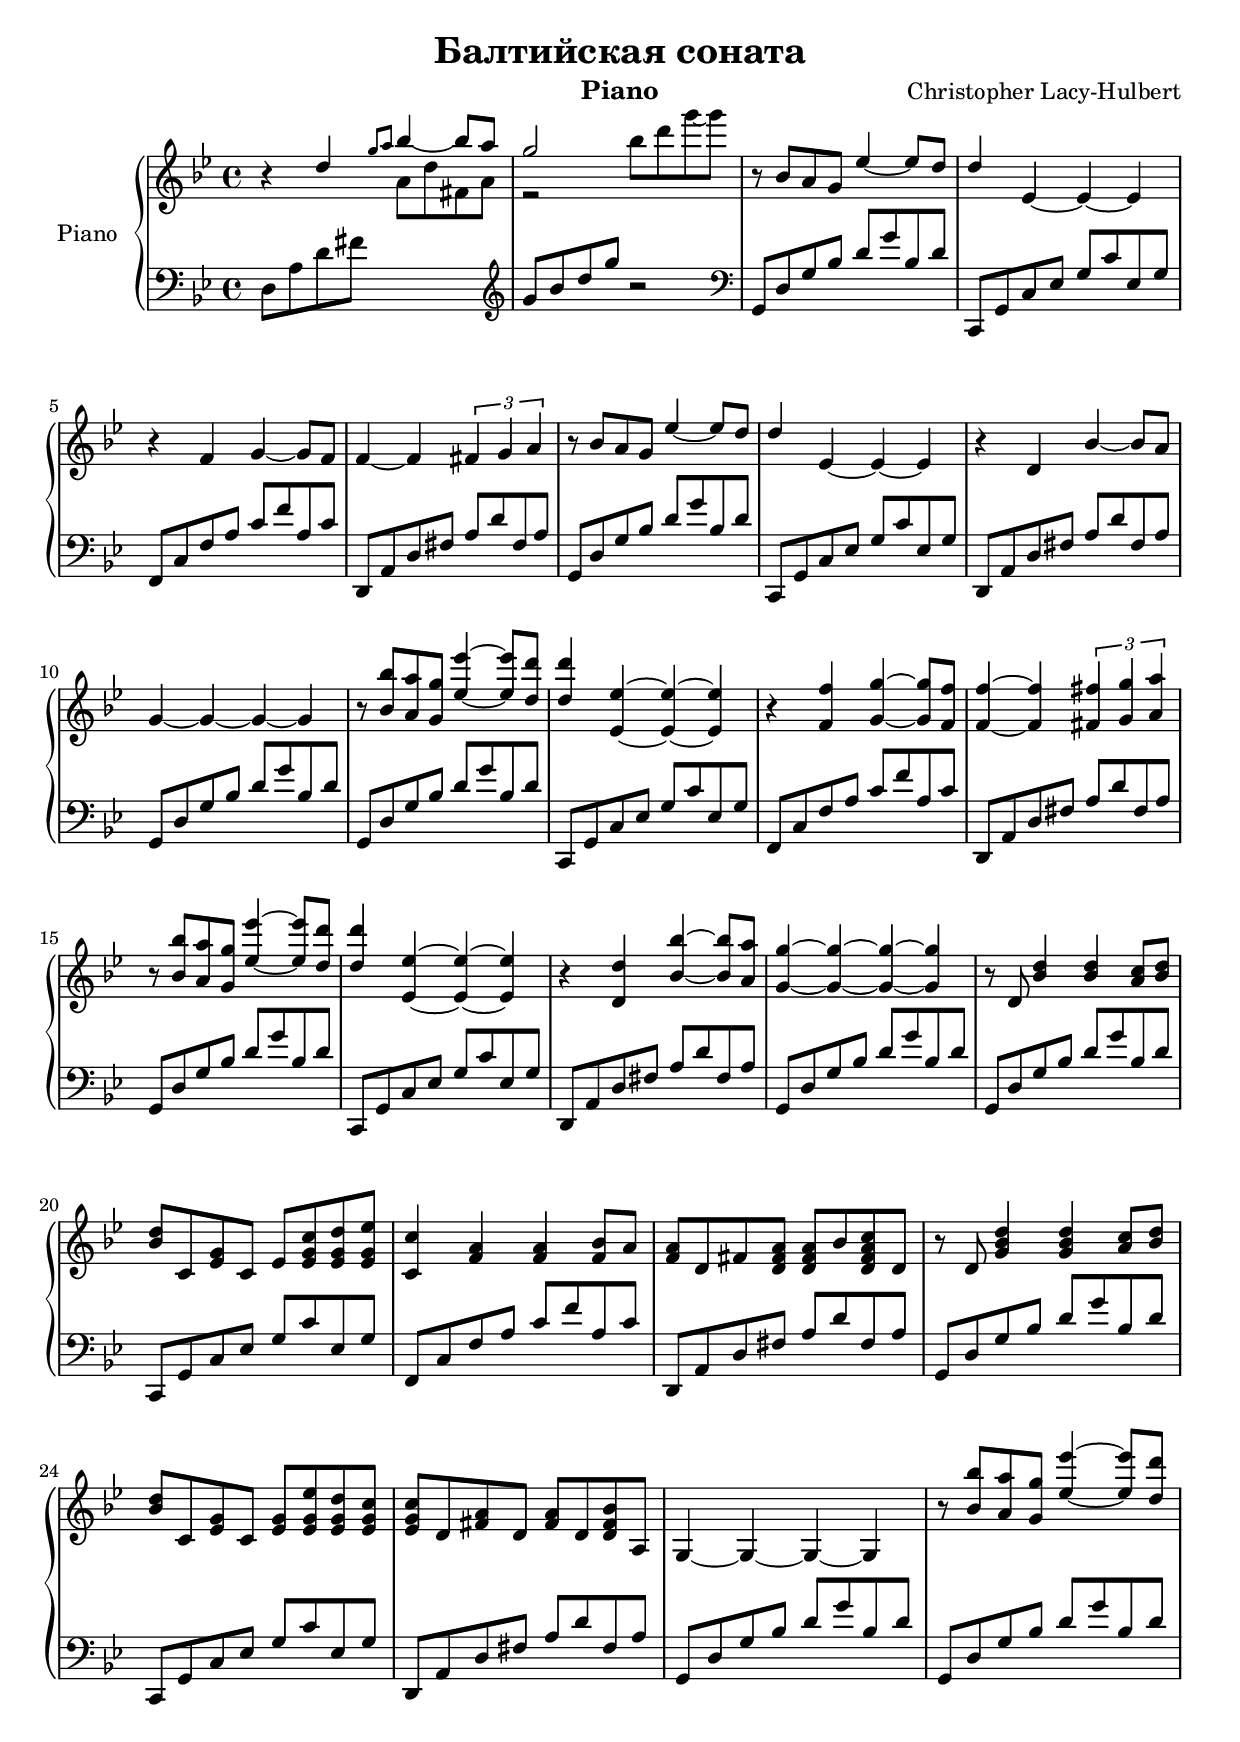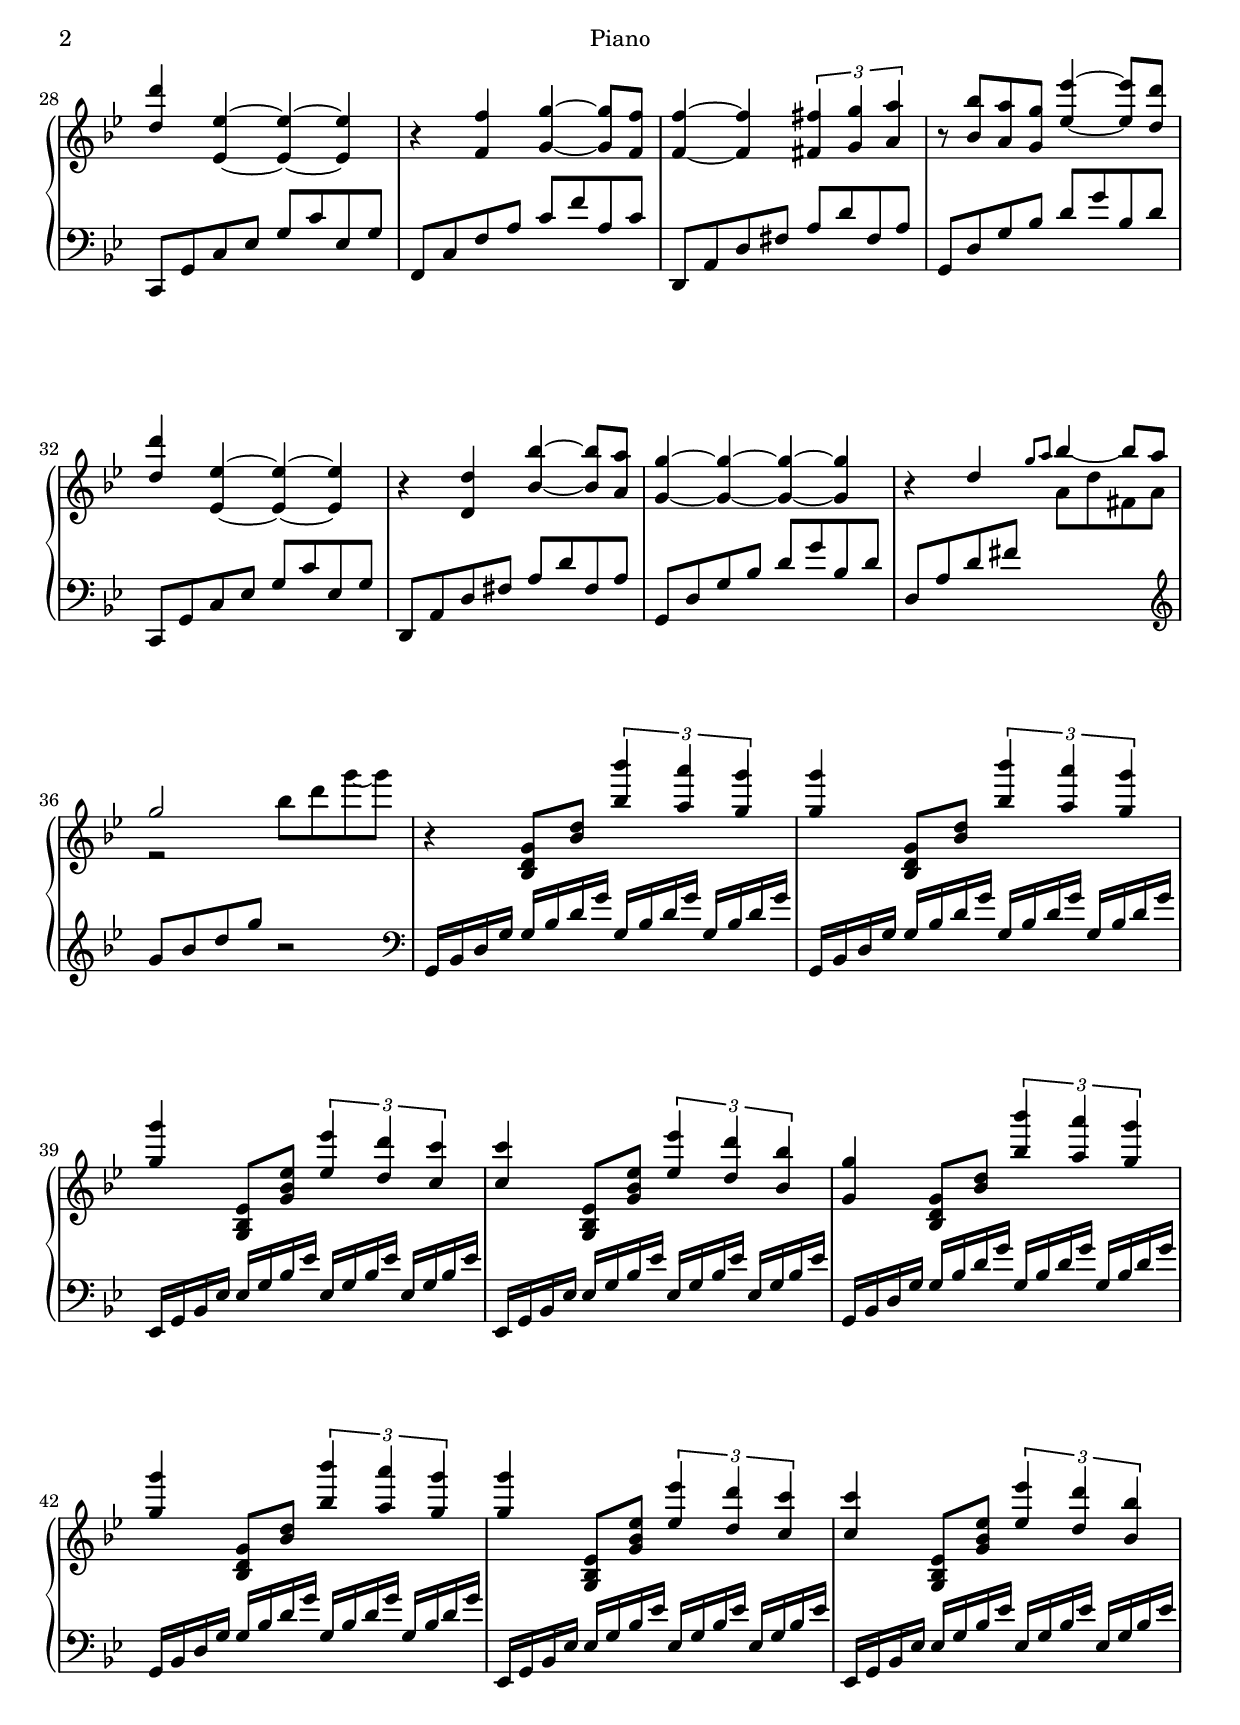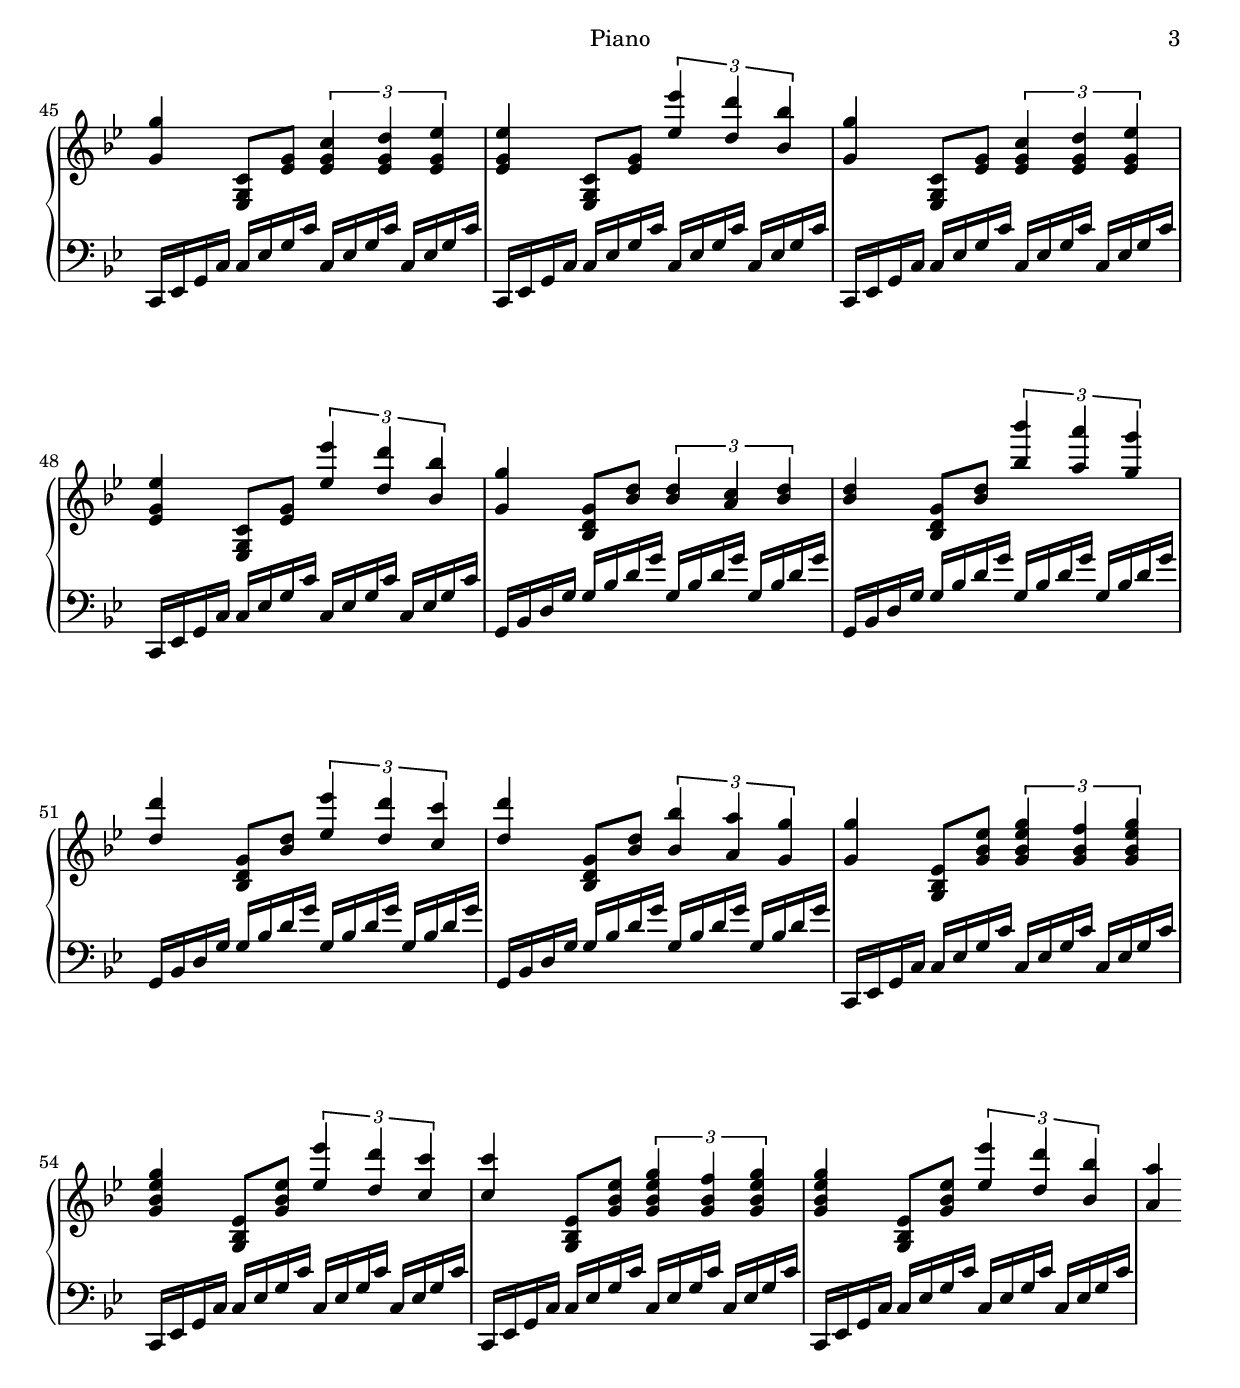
\version "2.12.3"
\include "english.ly"

\header {
  title = "Балтийская соната"
  instrument = "Piano"
  composer = "Christopher Lacy-Hulbert"
}

\paper {
  #(set-paper-size "a4")
}

global = {
  \key g \minor
  \time 4/4
}

right = \relative c'' {
  \key g \minor

  % first movement
  % pre echo %
  r4 \stemUp  d4 \grace {  g8[  a8]  } bf4 ~ bf8 a8  <<  { g2 } \\ { r2 bf8 d g ~ g }  >>

  % melody %
  r8 bf,, a g ef'4 ~ ef8 d d4 ef,4 ~ ef ~ ef ~ r4 f g4 ~ g8 f f4 ~ f  \times 2/3 { fs g a }
  r8 bf a g ef'4 ~ ef8 d d4 ef,4 ~ ef ~ ef ~ r4 d bf'4 ~ bf8  a g4 ~ g4 ~ g4 ~ g4

  % octave phase %
  r8 <bf bf'> <a a'> <g g'> <ef' ef'>4 ~ <ef ef'>8 <d d'> <d d'>4 <ef, ef'>4 ~ <ef ef'> ~ <ef ef'> ~
  r4 <f f'> <g g'>4 ~ <g g'>8 <f f'> <f f'>4 ~ <f f'>  \times 2/3 { <fs fs'> <g g'> <a a'> }
  r8 <bf bf'> <a a'> <g g'> <ef' ef'>4 ~ <ef ef'>8 <d d'> <d d'>4 <ef, ef'>4 ~ <ef ef'> ~ <ef ef'>
  r4 <d d'> <bf' bf'>4 ~ <bf bf'>8  <a a'> <g g'>4 ~ <g g'>4 ~ <g g'>4 ~ <g g'>4

  % challenge
  r8 d <bf' d>4 <bf d> <a c>8 <bf d>8 <bf d>8 c,8 <ef g> c ef <ef g c> <ef g d'> <ef g ef'>
  % hold this f--> and grace before the bf %
  <c c'>4 <f a> <f a>  <f bf>8 a <f a>8 d fs <d fs a> <d fs a> bf' <d, fs a c>8 d
  r8 d <g bf d>4  <g bf d> <a c>8 <bf d> <bf d> c, <ef g> c <ef g> <ef g ef'> <ef g d'> <ef g c>
  <ef g c> d <fs a> d <fs a> d <d fs bf> a g4 ~ g4 ~ g4 ~ g4   % grace b4 bf col 38 %

  % refrain
  r8 <bf' bf'> <a a'> <g g'> <ef' ef'>4 ~ <ef ef'>8 <d d'> <d d'>4 <ef, ef'>4 ~ <ef ef'> ~ <ef ef'> ~
  r4 <f f'> <g g'>4 ~ <g g'>8 <f f'> <f f'>4 ~ <f f'>  \times 2/3 { <fs fs'> <g g'> <a a'> }
  r8 <bf bf'> <a a'> <g g'> <ef' ef'>4 ~ <ef ef'>8 <d d'> <d d'>4 <ef, ef'>4 ~ <ef ef'> ~ <ef ef'>
  r4 <d d'> <bf' bf'>4 ~ <bf bf'>8  <a a'> <g g'>4 ~ <g g'>4 ~ <g g'>4 ~ <g g'>4

  % echo %
  r4 \stemUp  d'4 \grace {  g8[  a8]  } bf4 ~ bf8 a8  <<  { g2 } \\ { r2 bf8 d g ~ g }  >>

  % second movement %
  r4 <bf,,, d g>8 <bf' d> \times 2/3 {<bf' bf'>4 <a a'>4  <g g'>4} <g g'>4
  <bf,, d g>8 <bf' d> \times 2/3 {<bf' bf'>4 <a a'>4  <g g'>4} <g g'>4
  <g,, bf ef>8 <g' bf ef> \times 2/3 {<ef' ef'>4 <d d'> <c c'>} <c c'>4
  <g, bf ef>8 <g' bf ef> \times 2/3 {<ef' ef'>4 <d d'> <bf bf'>}  <g g'>

  <bf, d g>8 <bf' d> \times 2/3 {<bf' bf'>4 <a a'>4  <g g'>4} <g g'>4
  <bf,, d g>8 <bf' d> \times 2/3 {<bf' bf'>4 <a a'>4  <g g'>4} <g g'>4
  <g,, bf ef>8 <g' bf ef> \times 2/3 {<ef' ef'>4 <d d'> <c c'>} <c c'>4
  <g, bf ef>8 <g' bf ef> \times 2/3 {<ef' ef'>4 <d d'> <bf bf'>}  <g g'>

  % c-minor based chime%
  <ef, g c>8 <ef' g>8 \times 2/3{<ef g c>4 <ef g d'> <ef g ef'>} <ef g ef'>4
  <ef, g c>8 <ef' g>8 \times 2/3{<ef' ef'>4 <d d'> <bf bf'>} <g g'>4
  <ef, g c>8 <ef' g>8 \times 2/3{<ef g c>4 <ef g d'> <ef g ef'>} <ef g ef'>4
  <ef, g c>8 <ef' g>8 \times 2/3{<ef' ef'>4 <d d'> <bf bf'>} <g g'>4

  <bf, d g>8 <bf' d> \times 2/3 {<bf d>4 <a c>4  <bf d>4} <bf d>4
  <bf, d g>8 <bf' d> \times 2/3 { <bf' bf'>4 <a a'> <g g'> } <d d'>4
  <bf, d g>8 <bf' d> \times 2/3 { <ef ef'>4 <d d'> <c c'> } <d d'>4
  <bf, d g>8 <bf' d> \times 2/3 { <bf bf'>4 <a a'> <g g'> } <g g'>4

  <g, bf ef>8 <g' bf ef>8 \times 2/3{<g bf ef g>4 <g bf f'> <g bf ef g>} <g bf ef g>4
  <g, bf ef>8 <g' bf ef>8 \times 2/3{<ef' ef'>4 <d d'> <c c'>} <c c'>4
  <g, bf ef>8 <g' bf ef>8 \times 2/3{<g bf ef g>4 <g bf f'> <g bf ef g>} <g bf ef g>4
  <g, bf ef>8 <g' bf ef>8 \times 2/3{<ef' ef'>4 <d d'> <bf bf'>} <a a'>4


}

left = \relative c' {
  \key g \minor
  d,8  a' d  fs  \change Staff = up \stemDown  a d  fs, a \change Staff = down
  \clef treble \stemUp
  % \times 2/3{ g8 b d } \times 2/3{ g r4 } %
  g8 bf d g r2

  \clef bass
  g,,,8 d' g bf d g bf, d
  c,,8 g' c ef g c ef, g
  f,8 c' f a c f a, c
  d,,8 a' d fs a d fs, a

  g,8 d' g bf d g bf, d
  c,,8 g' c ef g c ef, g
  d,8 a' d fs a d fs, a
  g,8 d' g bf d g bf, d

  % ocatve phase %
  g,,8 d' g bf d g bf, d
  c,,8 g' c ef g c ef, g
  f,8 c' f a c f a, c
  d,,8 a' d fs a d fs, a

  g,8 d' g bf d g bf, d
  c,,8 g' c ef g c ef, g
  d,8 a' d fs a d fs, a
  g,8 d' g bf d g bf, d

  g,,8 d' g bf d g bf, d
  c,,8 g' c ef g c ef, g
  f,8 c' f a c f a, c
  d,,8 a' d fs a d fs, a

  g,8 d' g bf d g bf, d
  c,,8 g' c ef g c ef, g
  d,8 a' d fs a d fs, a
  g,8 d' g bf d g bf, d

  g,,8 d' g bf d g bf, d
  c,,8 g' c ef g c ef, g
  f,8 c' f a c f a, c
  d,,8 a' d fs a d fs, a

  g,8 d' g bf d g bf, d
  c,,8 g' c ef g c ef, g
  d,8 a' d fs a d fs, a
  g,8 d' g bf d g bf, d

  d,8  a' d  fs  \change Staff = up \stemDown  a d  fs, a \change Staff = down
  \clef treble \stemUp
  % \times 2/3{ g8 b d } \times 2/3{ g r4 } %
  g8 bf d g r2

  % second movement %
  \clef bass
  % opening g is held until it returns  %
  g,,,16 bf d g   g16 bf d g  g,16 bf d g  g,16 bf d g
  g,,16 bf d g   g16 bf d g  g,16 bf d g  g,16 bf d g
  ef,, g bf ef  ef g bf ef ef, g bf ef   ef, g bf ef
  ef,, g bf ef  ef g bf ef ef, g bf ef   ef, g bf ef

  g,,16 bf d g   g16 bf d g  g,16 bf d g  g,16 bf d g
  g,,16 bf d g   g16 bf d g  g,16 bf d g  g,16 bf d g
  ef,, g bf ef  ef g bf ef ef, g bf ef   ef, g bf ef
  ef,, g bf ef  ef g bf ef ef, g bf ef   ef, g bf ef

  c,, ef g c  c ef g c  c, ef g c  c, ef g c
  c,, ef g c  c ef g c  c, ef g c  c, ef g c
  c,, ef g c  c ef g c  c, ef g c  c, ef g c
  c,, ef g c  c ef g c  c, ef g c  c, ef g c

  g,16 bf d g   g16 bf d g  g,16 bf d g  g,16 bf d g
  g,,16 bf d g   g16 bf d g  g,16 bf d g  g,16 bf d g
  g,,16 bf d g   g16 bf d g  g,16 bf d g  g,16 bf d g
  g,,16 bf d g   g16 bf d g  g,16 bf d g  g,16 bf d g

  c,,, ef g c  c ef g c  c, ef g c  c, ef g c
  c,, ef g c  c ef g c  c, ef g c  c, ef g c
  c,, ef g c  c ef g c  c, ef g c  c, ef g c
  c,, ef g c  c ef g c  c, ef g c  c, ef g c



}

\score {
  \new PianoStaff \with {
    instrumentName = "Piano"
  } <<
    \new Staff = "up" \with {
      midiInstrument = "acoustic grand"
    } \right
    \new Staff = "down" \with {
      midiInstrument = "acoustic grand"
    } { \clef bass \left  }
  >>
  \layout { }
  \midi {
    \context {
      \Score
      tempoWholesPerMinute = #(ly:make-moment 95 4)
    }
  }
}
